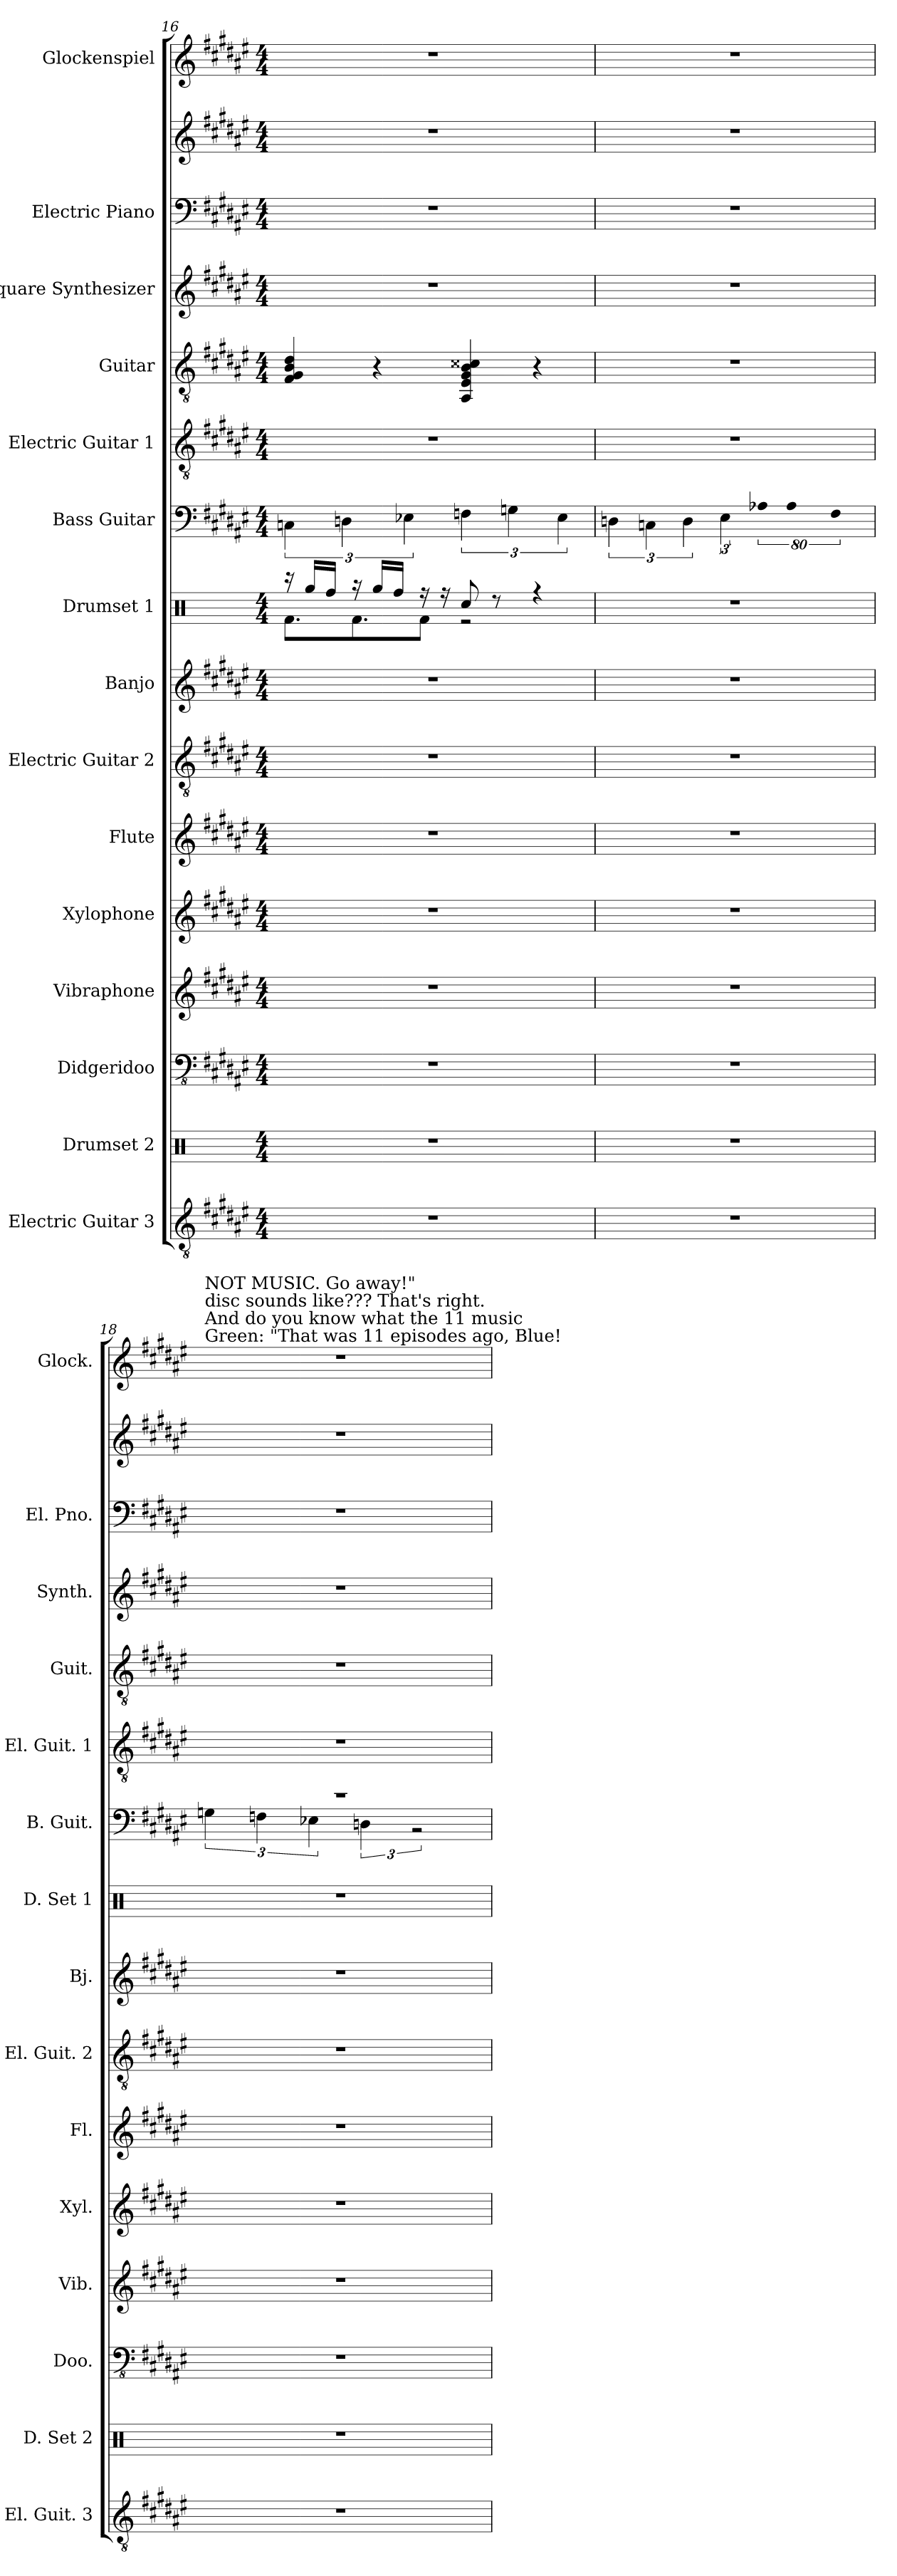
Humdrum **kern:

**kern	**kern	**kern	**kern	**kern	**kern	**kern	**kern	**kern	**kern	**kern	**kern	**kern	**kern	**kern	**kern
*part15	*part14	*part13	*part12	*part11	*part10	*part9	*part8	*part7	*part6	*part5	*part4	*part3	*part2	*part2	*part1
*staff16	*staff15	*staff14	*staff13	*staff12	*staff11	*staff10	*staff9	*staff8	*staff7	*staff6	*staff5	*staff4	*staff3	*staff2	*staff1
*I"Electric Guitar 3	*I"Drumset 2	*I"Didgeridoo	*I"Vibraphone	*I"Xylophone	*I"Flute	*I"Electric Guitar 2	*I"Banjo	*I"Drumset 1	*I"Bass Guitar	*I"Electric Guitar 1	*I"Guitar	*I"Square Synthesizer	*I"Electric Piano	*	*I"Glockenspiel
*I'El. Guit. 3	*I'D. Set 2	*I'Doo.	*I'Vib.	*I'Xyl.	*I'Fl.	*I'El. Guit. 2	*I'Bj.	*I'D. Set 1	*I'B. Guit.	*I'El. Guit. 1	*I'Guit.	*I'Synth.	*I'El. Pno.	*	*I'Glock.
*clefGv2	*clefX	*clefFv4	*clefG2	*clefG2	*clefG2	*clefGv2	*clefG2	*clefX	*clefF4	*clefGv2	*clefGv2	*clefG2	*clefF4	*clefG2	*clefG2
*	*	*	*	*ITrd-7c-12	*	*	*	*	*ITrd7c12	*	*	*	*	*	*ITrd-14c-24
*k[f#c#g#d#a#e#]	*k[]	*k[f#c#g#d#a#e#]	*k[f#c#g#d#a#e#]	*k[f#c#g#d#a#e#]	*k[f#c#g#d#a#e#]	*k[f#c#g#d#a#e#]	*k[f#c#g#d#a#e#]	*k[]	*k[f#c#g#d#a#e#]	*k[f#c#g#d#a#e#]	*k[f#c#g#d#a#e#]	*k[f#c#g#d#a#e#]	*k[f#c#g#d#a#e#]	*k[f#c#g#d#a#e#]	*k[f#c#g#d#a#e#]
*M4/4	*M4/4	*M4/4	*M4/4	*M4/4	*M4/4	*M4/4	*M4/4	*M4/4	*M4/4	*M4/4	*M4/4	*M4/4	*M4/4	*M4/4	*M4/4
=16	=16	=16	=16	=16	=16	=16	=16	=16	=16	=16	=16	=16	=16	=16	=16
*	*	*	*	*	*	*	*	*^	*^	*	*	*	*	*	*
1r	1r	1r	1r	1r	1r	1r	1r	16r	8.Rfi\L	1ryy	6CCnj\	1r	4F#i/ 4G#i/ 4Bi/ 4d#i/	1r	1r	1r	1r
.	.	.	.	.	.	.	.	16Rgg/LL	.	.	.	.	.	.	.	.	.
.	.	.	.	.	.	.	.	16Rffi/JJ	.	.	.	.	.	.	.	.	.
.	.	.	.	.	.	.	.	.	.	.	6DDnj\	.	.	.	.	.	.
.	.	.	.	.	.	.	.	16r	8.Rfi\	.	.	.	.	.	.	.	.
.	.	.	.	.	.	.	.	16Rgg/LL	.	.	.	.	4r	.	.	.	.
.	.	.	.	.	.	.	.	16Rffi/JJ	.	.	.	.	.	.	.	.	.
.	.	.	.	.	.	.	.	.	.	.	6EE-Xj\	.	.	.	.	.	.
.	.	.	.	.	.	.	.	16r	8Rfi\J	.	.	.	.	.	.	.	.
.	.	.	.	.	.	.	.	16r	.	.	.	.	.	.	.	.	.
.	.	.	.	.	.	.	.	8Rcci/	2r	.	6FFnj\	.	4AA#i/ 4E#i/ 4G#i/ 4Bi/ 4c##Xi/	.	.	.	.
.	.	.	.	.	.	.	.	8r	.	.	.	.	.	.	.	.	.
.	.	.	.	.	.	.	.	.	.	.	6GGnj\	.	.	.	.	.	.
.	.	.	.	.	.	.	.	4r	.	.	.	.	4r	.	.	.	.
.	.	.	.	.	.	.	.	.	.	.	6EE-j\	.	.	.	.	.	.
*	*	*	*	*	*	*	*	*v	*v	*	*	*	*	*	*	*	*
=17	=17	=17	=17	=17	=17	=17	=17	=17	=17	=17	=17	=17	=17	=17	=17	=17
1r	1r	1r	1r	1r	1r	1r	1r	1r	1ryy	6DDnj\	1r	1r	1r	1r	1r	1r
.	.	.	.	.	.	.	.	.	.	6CCnj\	.	.	.	.	.	.
.	.	.	.	.	.	.	.	.	.	6DDj\	.	.	.	.	.	.
.	.	.	.	.	.	.	.	.	.	6EE#j\	.	.	.	.	.	.
!	!	!	!	!	!	!	!	!	!	!LO:N:vis=4	!	!	!	!	!	!
.	.	.	.	.	.	.	.	.	.	640%71AA-Xj\	.	.	.	.	.	.
!	!	!	!	!	!	!	!	!	!	!LO:N:vis=8	!	!	!	!	!	!
.	.	.	.	.	.	.	.	.	.	1920%107AA-j\	.	.	.	.	.	.
.	.	.	.	.	.	.	.	.	.	6FF#j\	.	.	.	.	.	.
!!LO:PB:g=z
=18	=18	=18	=18	=18	=18	=18	=18	=18	=18	=18	=18	=18	=18	=18	=18	=18
!	!	!	!	!	!	!	!	!	!	!	!	!	!	!	!	!LO:TX:a:t=Green&colon; "That was 11 episodes ago, Blue!
!	!	!	!	!	!	!	!	!	!	!	!	!	!	!	!	!LO:TX:t=And do you know what the 11 music
!	!	!	!	!	!	!	!	!	!	!	!	!	!	!	!	!LO:TX:t=disc sounds like??? That's right.
!	!	!	!	!	!	!	!	!	!	!	!	!	!	!	!	!LO:TX:t=NOT MUSIC. Go away!"
1r	1r	1r	1r	1r	1r	1r	1r	1r	1r	6GGnj\	1r	1r	1r	1r	1r	1r
.	.	.	.	.	.	.	.	.	.	6FFnj\	.	.	.	.	.	.
.	.	.	.	.	.	.	.	.	.	6EE-Xj\	.	.	.	.	.	.
.	.	.	.	.	.	.	.	.	.	6DDnj\	.	.	.	.	.	.
.	.	.	.	.	.	.	.	.	.	3r	.	.	.	.	.	.
*	*	*	*	*	*	*	*	*	*v	*v	*	*	*	*	*	*
=	=	=	=	=	=	=	=	=	=	=	=	=	=	=	=
*-	*-	*-	*-	*-	*-	*-	*-	*-	*-	*-	*-	*-	*-	*-	*-
